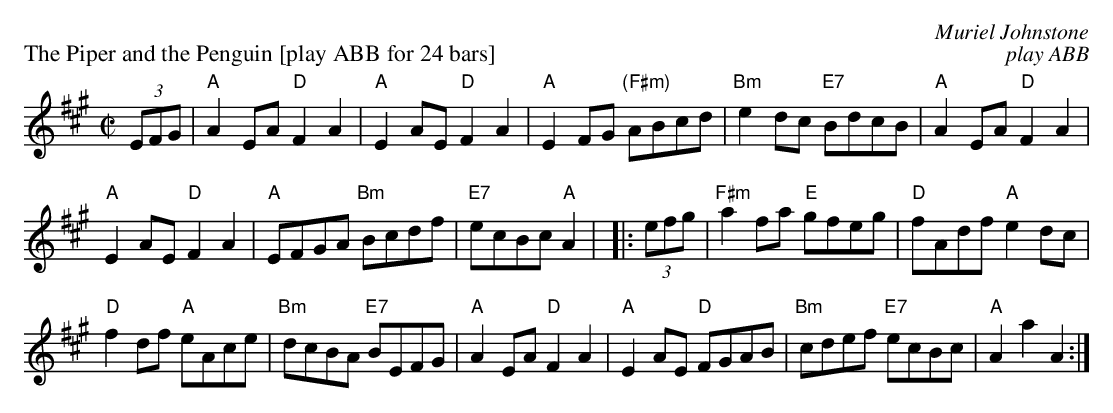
X:1
P: The Piper and the Penguin [play ABB for 24 bars]
C: Muriel Johnstone
C: play ABB
M: C|
L: 1/8
K: A
(3EFG| "A"A2EA "D"F2A2|"A"E2AE "D"F2A2|"A"E2FG "(F#m)"ABcd | "Bm"e2dc "E7"BdcB|"A"A2EA "D"F2A2|
 "A"E2AE "D"F2A2 | "A"EFGA "Bm"Bcdf | "E7"ecBc "A"A2 | |: (3efg | "F#m"a2fa "E"gfeg | "D"fAdf "A"e2dc |
"D"f2df "A"eAce | "Bm"dcBA "E7"BEFG |"A"A2EA "D"F2A2 | "A"E2AE "D"FGAB | "Bm"cdef "E7"ecBc | "A"A2a2 A2 :|
